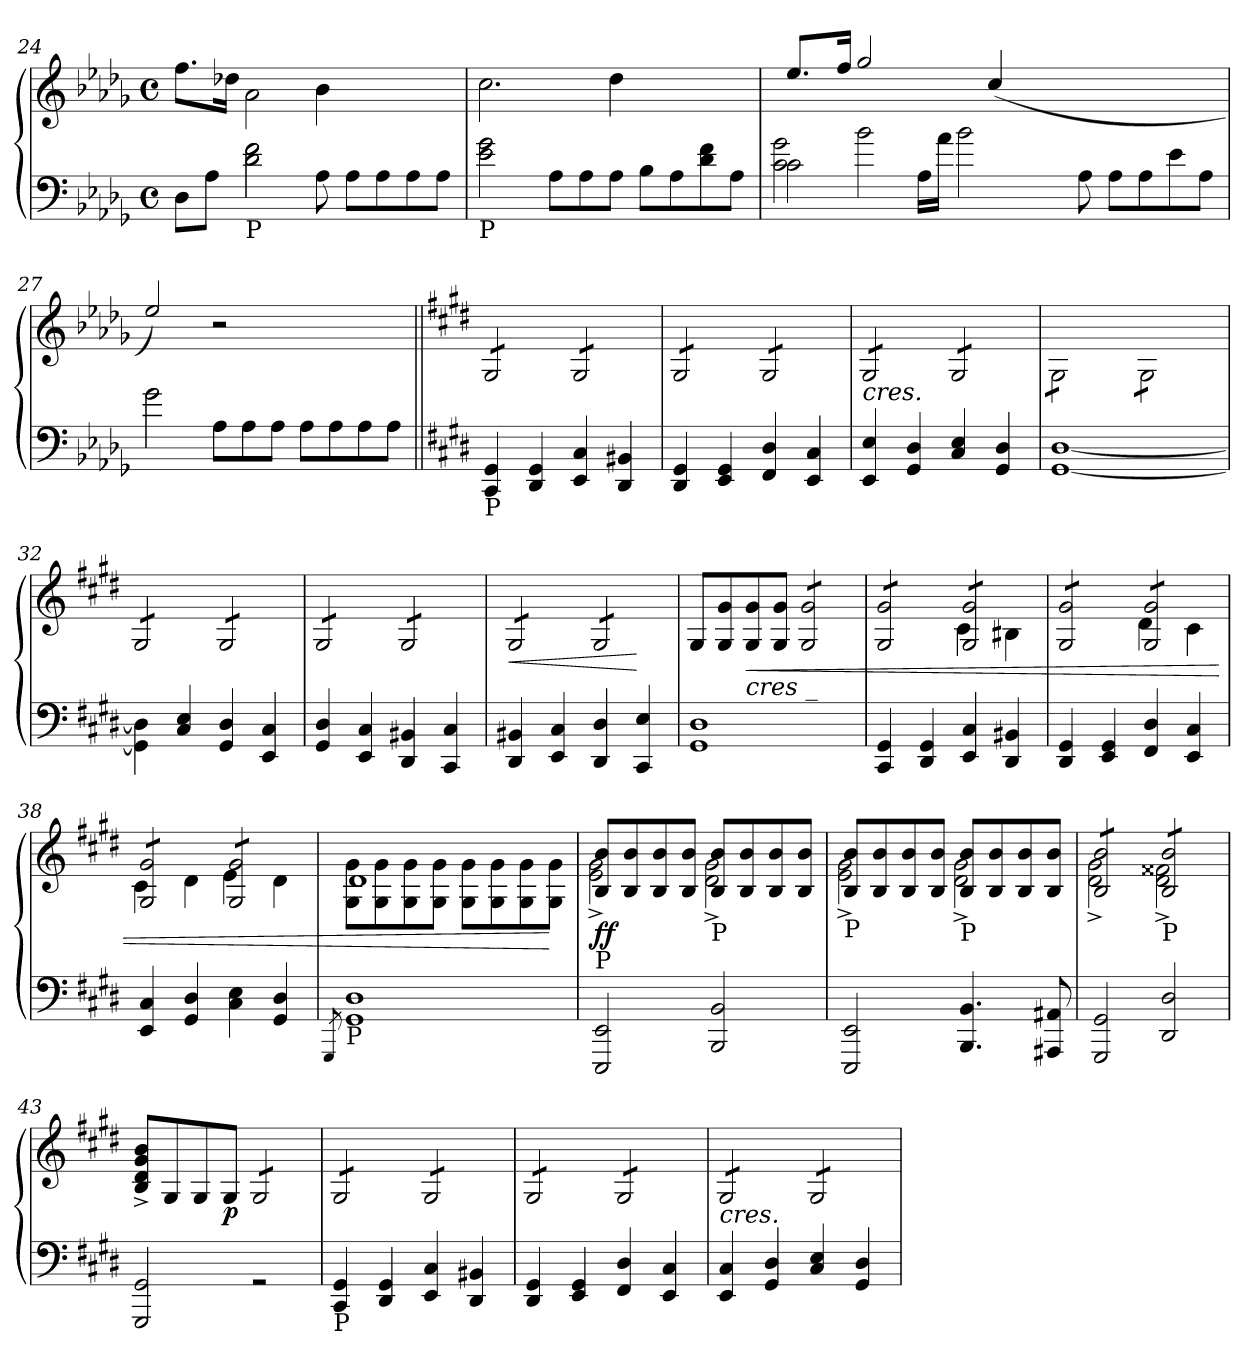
**kern	**kern	**dynam
*part1	*part1	*part1
*staff2	*staff1	*staff1/2
!!LO:LB:g=z
*clefF4	*clefG2	*
*k[b-e-a-d-g-]	*k[b-e-a-d-g-]	*
*D-:	*D-:	*
*M4/4	*M4/4	*
*met(c)	*met(c)	*
=24	=24	=24
*^	*	*
*	*^	*	*
1ryy	4rcyy	8D-\L	8.ff\L	.
.	.	8A-\J	.	.
.	.	.	16dd-X\Jk	.
!	!LO:TX:b:t=P	!	!	!
.	2d-\ 2f\	2d-\ 2f\	2a-\	.
.	4ryy	8A-\	4b-\	.
.	.	8A-\L	.	.
4.ryy	4.ryy	8A-\	4.ryy	.
.	.	8A-\	.	.
.	.	8A-\J	.	.
=25	=25	=25	=25	=25
!LO:TX:b:t=P	!	!	!	!
1ryy	2e-\ 2g-\	2e-\ 2g-\	2.cc\	.
.	2reyy	8A-\L	.	.
.	.	8A-\	.	.
.	.	8A-\J	4dd-\	.
.	.	8B-\L	.	.
4.ryy	4.ryy	8A-\	4.ryy	.
.	.	8d-\ 8f\	.	.
.	.	8A-\J	.	.
=26	=26	=26	=26	=26
*	*	*^	*	*
2c\	2c\ 2g-\	8ryy	4ryy	8.ee-/L	.
.	.	4ryy	.	.	.
.	.	.	.	16ff/Jk	.
.	.	.	2b-\	2gg-/	.
.	.	4ryy	.	.	.
2ryy	16A-\LL	.	.	.	.
.	16a-\JJ	.	.	.	.
.	2b-\	4ryy	.	.	.
.	.	.	4ryy	(>4cc/	.
.	.	8ryy	.	.	.
2.ryy	.	2.ryy	2.ryy	2.ryy	.
.	8A-\	.	.	.	.
.	8A-\L	.	.	.	.
.	8A-\	.	.	.	.
.	8e-\	.	.	.	.
.	8A-\J	.	.	.	.
*	*	*v	*v	*	*
=27	=27	=27	=27	=27
1ryy	2g-\	2g-\	2ee-/)	.
.	2ryy	8A-\L	2r	.
.	.	8A-\	.	.
.	.	8A-\J	.	.
.	.	8A-\L	.	.
4.ryy	4.ryy	8A-\	4.ryy	.
.	.	8A-\	.	.
.	.	8A-\J	.	.
*v	*v	*v	*	*
!!LO:LB:g=z
=28||	=28||	=28||
*k[f#c#g#d#]	*k[f#c#g#d#]	*
*^	*	*
*	*^	*	*
!	!	!	!LO:TX:b:t=P	!
!	!	!	!LO:TX:b:t=P	!
!	!	!	!LO:TX:b:i:t=sotto voce.	!
!	!	!	!LO:TX:b:t=P	!
!LO:TX:b:t=P	!	!	!	!
*	*v	*v	*	*
*	*	*tremolo	*
1ryy	4CC#/ 4GG#/	(>8G#/L	.
.	.	(>8G#/	.
.	4DD#/ 4GG#/	(>8G#/	.
.	.	8G#/J	.
.	4EE/ 4C#/	8G#/L	.
.	.	8G#/	.
.	4DD#/ 4BB#X/	8G#/	.
.	.	8G#/J	.
=29	=29	=29	=29
1ryy	4DD#/ 4GG#/	8G#/L	.
.	.	8G#/	.
.	4EE/ 4GG#/	8G#/	.
.	.	8G#/J	.
.	4FF#/ 4D#/	8G#/L	.
.	.	8G#/	.
.	4EE/ 4C#/	8G#/	.
.	.	8G#/J	.
=30	=30	=30	=30
!	!	!LO:TX:b:i:t=cres.	!
1ryy	4EE/ 4E/	8G#/L	.
.	.	8G#/	.
.	4GG#/ 4D#/	8G#/	.
.	.	8G#/J	.
.	4C#/ 4E/	8G#/L	.
.	.	8G#/	.
.	4GG#/ 4D#/	8G#/	.
.	.	8G#/J	.
=31	=31	=31	=31
*	*	*^	*
1ryy	[1GG# [1D#	4ryy	8G#\L	.
.	.	.	8G#\	.
.	.	4ryy	8G#\	.
.	.	.	8G#\J	.
.	.	4ryy	8G#\L	.
.	.	.	8G#\	.
.	.	4ryy	8G#\	.
.	.	.	8G#\J	.
*	*	*v	*v	*
=32	=32	=32	=32
1ryy	4GG#\] 4D#\]	8G#/L	.
.	.	8G#/	.
.	4C#/ 4E/	8G#/	.
.	.	8G#/J	.
.	4GG#/ 4D#/	8G#/L	.
.	.	8G#/	.
.	4EE/ 4C#/	8G#/	.
.	.	8G#/J	.
=33	=33	=33	=33
1ryy	4GG#/ 4D#/	8G#/L	.
.	.	8G#/	.
.	4EE/ 4C#/	8G#/	.
.	.	8G#/J	.
.	4DD#/ 4BB#X/	8G#/L	.
.	.	8G#/	.
.	4CC#/ 4C#/	8G#/	.
.	.	8G#/J	.
=34	=34	=34	=34
!	!	!	!LO:HP:b
*	*	*^	*
1ryy	4DD#/ 4BB#X/	8G#/L	2ryy	<
.	.	8G#/	.	.
.	4EE/ 4C#/	8G#/	.	.
.	.	8G#/J	.	.
.	4DD#/ 4D#/	8G#/L	4ryy	.
.	.	8G#/	.	.
.	4CC#/ 4E/)	8G#/	4ryy	[
.	.	8G#/J	.	.
*	*	*Xtremolo	*	*
*	*	*v	*v	*
!!LO:LB:g=z
=35	=35	=35	=35
1ryy	1GG# 1D#	8G#/L	.
.	.	8G#/ 8g#/	.
!	!	!LO:TX:b:i:t=cres _	!
!	!	!	!LO:HP:b
.	.	8G#/ 8g#/	<
.	.	8G#/ 8g#/J	.
*	*	*tremolo	*
.	.	8G#/ 8g#/L	.
.	.	8G#/ 8g#/	.
.	.	8G#/ 8g#/	.
.	.	8G#/ 8g#/J	.
=36	=36	=36	=36
*	*	*^	*
1ryy	4CC#/ 4GG#/	8G#/ 8g#/L	2rAyy	.
.	.	8G#/ 8g#/	.	.
.	4DD#/ 4GG#/	8G#/ 8g#/	.	.
.	.	8G#/ 8g#/J	.	.
.	4EE/ 4C#/	8G#/ 8g#/L	4c#\	.
.	.	8G#/ 8g#/	.	.
.	4DD#/ 4BB#X/	8G#/ 8g#/	4B#X\	.
.	.	8G#/ 8g#/J	.	.
=37	=37	=37	=37	=37
1ryy	4DD#/ 4GG#/	8G#/ 8g#/L	2rAyy	.
.	.	8G#/ 8g#/	.	.
.	4EE/ 4GG#/	8G#/ 8g#/	.	.
.	.	8G#/ 8g#/J	.	.
.	4FF#/ 4D#/	8G#/ 8g#/L	4d#\	.
.	.	8G#/ 8g#/	.	.
.	4EE/ 4C#/	8G#/ 8g#/	4c#\	.
.	.	8G#/ 8g#/J	.	.
=38	=38	=38	=38	=38
1ryy	4EE/ 4C#/	8G#/ 8g#/L	4c#\	.
.	.	8G#/ 8g#/	.	.
.	4GG#/ 4D#/	8G#/ 8g#/	4d#\	.
.	.	8G#/ 8g#/J	.	.
.	4C#\ 4E\	8G#/ 8g#/L	4e\	.
.	.	8G#/ 8g#/	.	.
.	4GG#/ 4D#/	8G#/ 8g#/	4d#\	.
.	.	8G#/ 8g#/J	.	.
*v	*v	*	*	*
*	*v	*v	*
=39	=39	=39
8qGGG#/	.	.
*	*^	*
*	*	*^	*
!LO:TX:b:t=P	!	!	!	!
1GG# 1D#	2ryy	8G#\ 8g#\L	1d#	.
.	.	8G#\ 8g#\	.	.
.	.	8G#\ 8g#\	.	.
.	.	8G#\ 8g#\J	.	.
.	4ryy	8G#\ 8g#\L	.	.
.	.	8G#\ 8g#\	.	.
.	8ryy	8G#\ 8g#\	.	.
.	8ryy	8G#\ 8g#\J	.	[
*	*Xtremolo	*	*	*
*	*	*v	*v	*
=40	=40	=40	=40
*^	*	*	*
!	!	!LO:TX:b:t=P	!	!
!	!	!	!	!LO:DY:b
1ryy	2EEE/ 2EE/	8B/ 8b/L	2e\^ 2g#\^	ff
.	.	8B/ 8b/	.	.
.	.	8B/ 8b/	.	.
.	.	8B/ 8b/J	.	.
!	!	!LO:TX:b:t=P	!	!
.	2BBB/ 2BB/	8B/ 8b/L	2d#\^ 2g#\^	.
.	.	8B/ 8b/	.	.
.	.	8B/ 8b/	.	.
.	.	8B/ 8b/J	.	.
!!LO:LB:g=z	!!
=41	=41	=41	=41	=41
!	!	!LO:TX:b:t=P	!	!
1ryy	2EEE/ 2EE/	8B/ 8b/L	2e\^ 2g#\^	.
.	.	8B/ 8b/	.	.
.	.	8B/ 8b/	.	.
.	.	8B/ 8b/J	.	.
!	!	!LO:TX:b:t=P	!	!
.	4.BBB/ 4.BB/	8B/ 8b/L	2d#\^ 2g#\^	.
.	.	8B/ 8b/	.	.
.	.	8B/ 8b/	.	.
.	8AAA#X/ 8AA#X/	8B/ 8b/J	.	.
=42	=42	=42	=42	=42
!	!	!LO:TX:b:t=P	!	!
*	*	*tremolo	*	*
1ryy	2GGG#/ 2GG#/	8B/ 8b/L	2d#\^ 2g#\^	.
.	.	8B/ 8b/	.	.
.	.	8B/ 8b/	.	.
.	.	8B/ 8b/J	.	.
!	!	!LO:TX:b:t=P	!	!
.	2DD#/ 2D#/	8B/ 8b/L	2d#\^ 2f##X\^	.
.	.	8B/ 8b/	.	.
.	.	8B/ 8b/	.	.
.	.	8B/ 8b/J	.	.
*	*	*Xtremolo	*	*
*	*	*v	*v	*
=43	=43	=43	=43
1ryy	2GGG#/ 2GG#/	8B/^ 8d#/^ 8g#/^ 8b/^L	.
.	.	8G#/	.
.	.	8G#/	.
!	!	!	!LO:DY:b
.	.	8G#/J	p
*	*	*tremolo	*
.	2rGG	8G#/L	.
.	.	8G#/	.
.	.	8G#/	.
.	.	8G#/J	.
=44	=44	=44	=44
!LO:TX:b:t=P	!	!	!
1ryy	4CC#/ 4GG#/	8G#/L	.
.	.	8G#/	.
.	4DD#/ 4GG#/	8G#/	.
.	.	8G#/J	.
.	4EE/ 4C#/	8G#/L	.
.	.	8G#/	.
.	4DD#/ 4BB#X/	8G#/	.
.	.	8G#/J	.
=45	=45	=45	=45
1ryy	4DD#/ 4GG#/	8G#/L	.
.	.	8G#/	.
.	4EE/ 4GG#/	8G#/	.
.	.	8G#/J	.
.	4FF#/ 4D#/	8G#/L	.
.	.	8G#/	.
.	4EE/ 4C#/	8G#/	.
.	.	8G#/J	.
=46	=46	=46	=46
!	!	!LO:TX:b:i:t=cres.	!
1ryy	4EE/ 4C#/	8G#/L	.
.	.	8G#/	.
.	4GG#/ 4D#/	8G#/	.
.	.	8G#/J	.
.	4C#/ 4E/	8G#/L	.
.	.	8G#/	.
.	4GG#/ 4D#/	8G#/	.
.	.	8G#/J	.
*	*	*Xtremolo	*
*v	*v	*	*
=	=	=
*-	*-	*-
